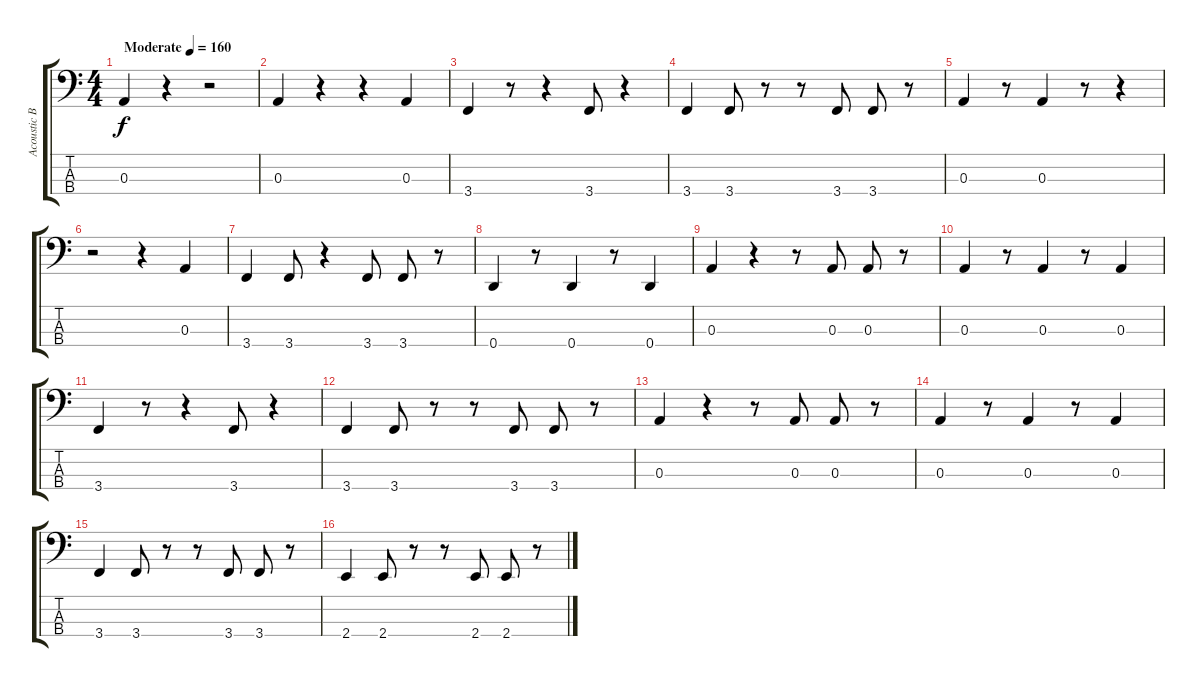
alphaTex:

\track ("Acoustic Bass" "Acoustic B") {instrument acousticbass}
\staff {score tabs}
\tuning (G2 D2 A1 D1) {hide}
\ts (4 4)
\tempo (160 "Moderate")
\clef f4
\ks c
0.3.4{dy f instrument acousticbass} r.4 r.2 |
0.3.4 r.4 r.4 0.3.4 |
3.4.4 r.8 r.4 3.4.8 r.4 |
3.4.4 3.4.8 r.8 r.8 3.4.8 3.4.8 r.8 |
0.3.4 r.8 0.3.4 r.8 r.4 |
r.2 r.4 0.3.4 |
3.4.4 3.4.8 r.4 3.4.8 3.4.8 r.8 |
0.4.4 r.8 0.4.4 r.8 0.4.4 |
0.3.4 r.4 r.8 0.3.8 0.3.8 r.8 |
0.3.4 r.8 0.3.4 r.8 0.3.4 |
3.4.4 r.8 r.4 3.4.8 r.4 |
3.4.4 3.4.8 r.8 r.8 3.4.8 3.4.8 r.8 |
0.3.4 r.4 r.8 0.3.8 0.3.8 r.8 |
0.3.4 r.8 0.3.4 r.8 0.3.4 |
3.4.4 3.4.8 r.8 r.8 3.4.8 3.4.8 r.8 |
2.4.4 2.4.8 r.8 r.8 2.4.8 2.4.8 r.8
